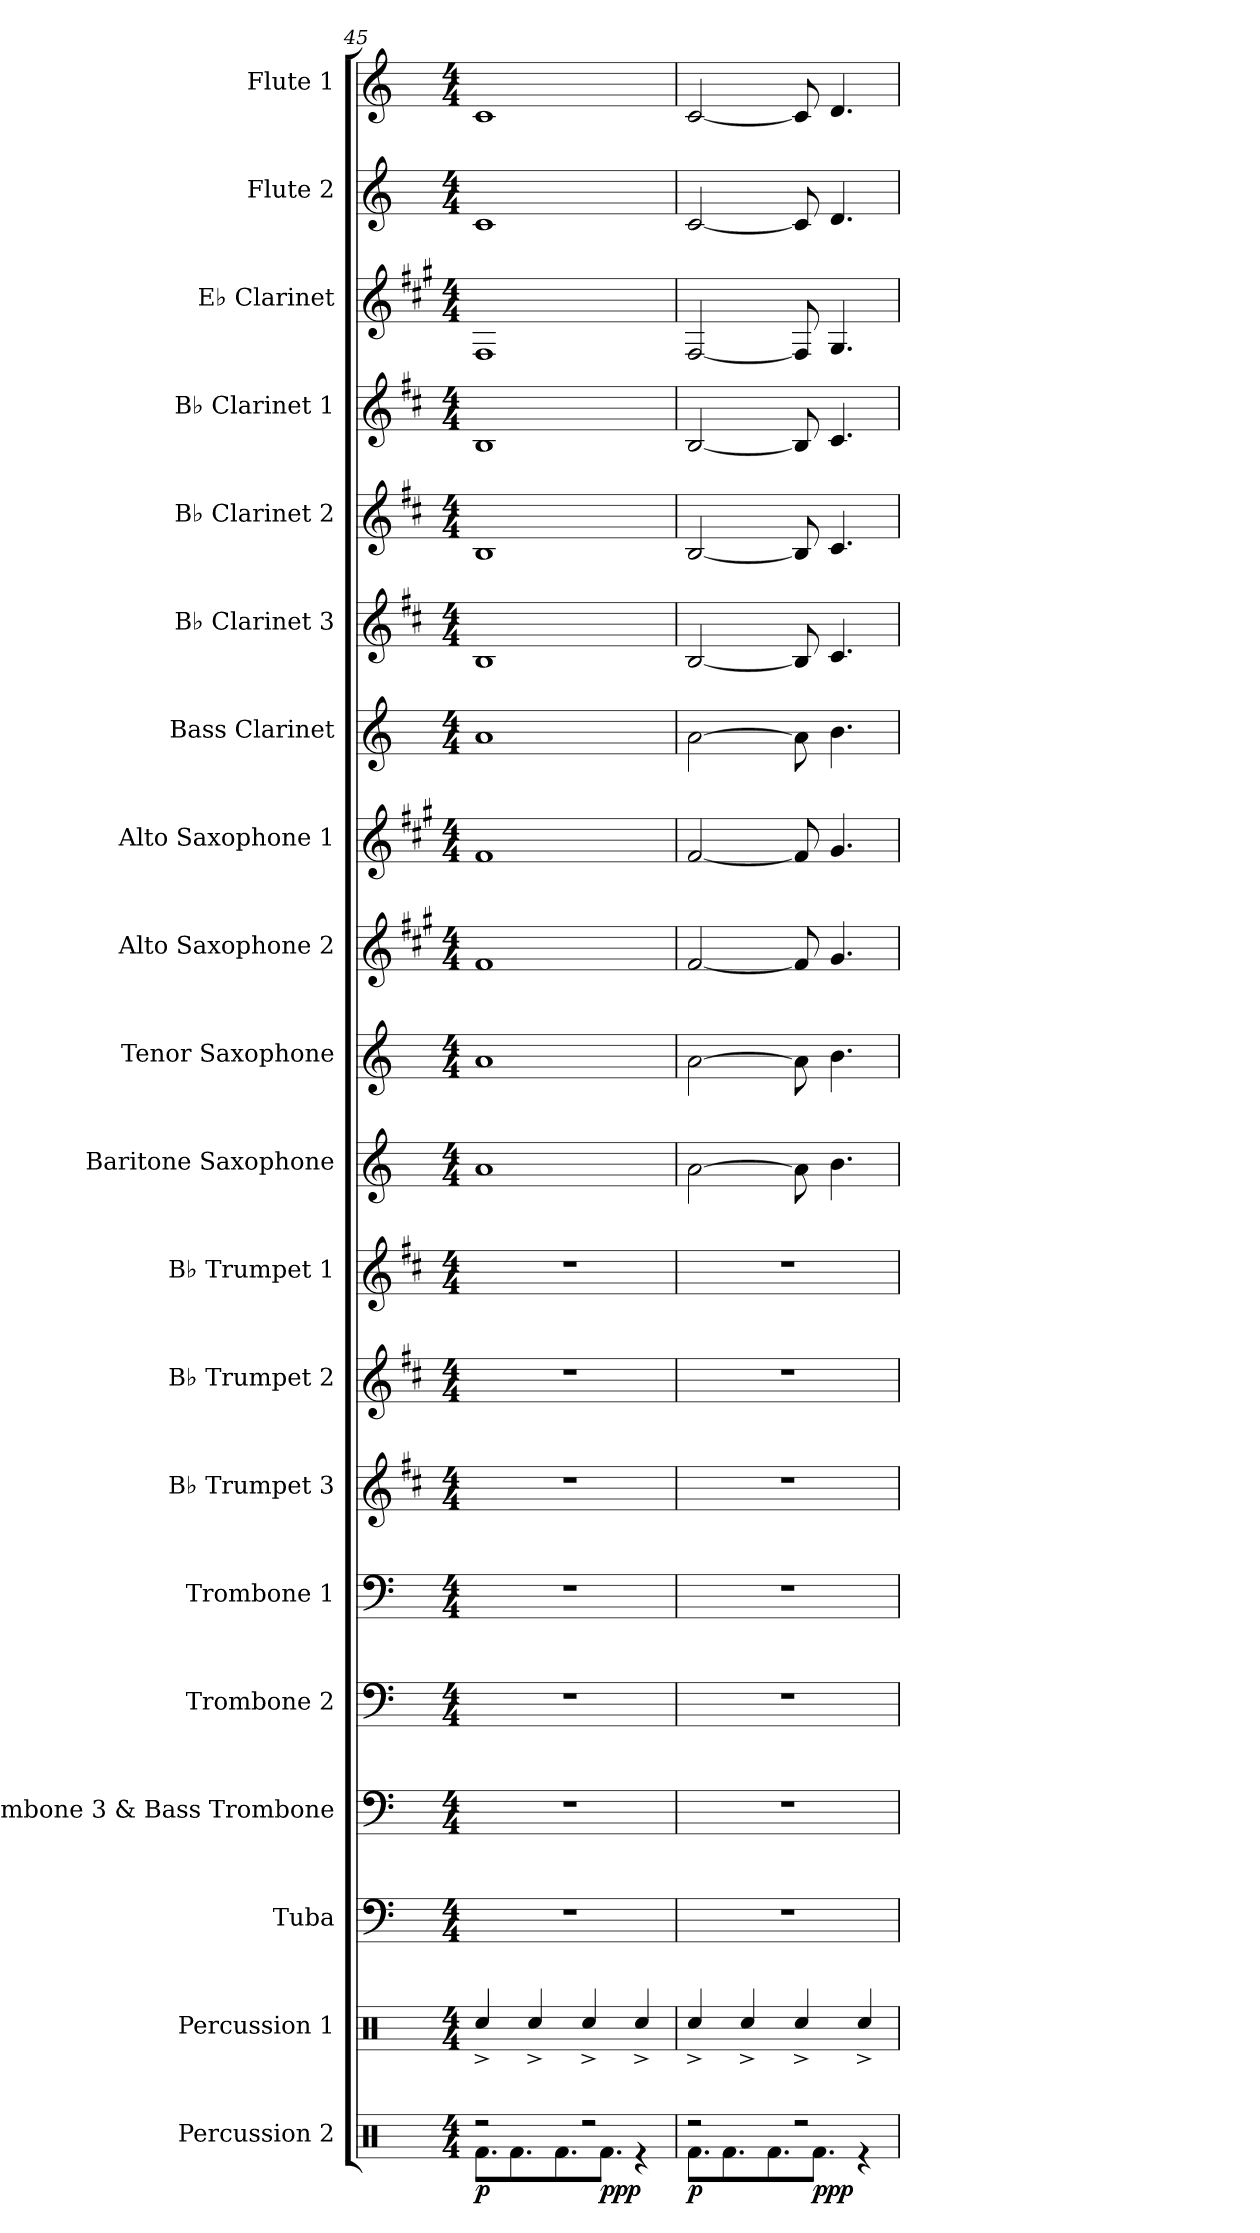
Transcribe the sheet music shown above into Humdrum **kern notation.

**kern	**dynam	**kern	**kern	**kern	**kern	**kern	**kern	**kern	**kern	**kern	**kern	**kern	**kern	**kern	**kern	**kern	**kern	**kern	**kern	**kern
*part20	*part20	*part19	*part18	*part17	*part16	*part15	*part14	*part13	*part12	*part11	*part10	*part9	*part8	*part7	*part6	*part5	*part4	*part3	*part2	*part1
*staff20	*staff20	*staff19	*staff18	*staff17	*staff16	*staff15	*staff14	*staff13	*staff12	*staff11	*staff10	*staff9	*staff8	*staff7	*staff6	*staff5	*staff4	*staff3	*staff2	*staff1
*I"Percussion 2	*	*I"Percussion 1	*I"Tuba	*I"Trombone 3 &amp; Bass Trombone	*I"Trombone 2	*I"Trombone 1	*I"B♭ Trumpet 3	*I"B♭ Trumpet 2	*I"B♭ Trumpet 1	*I"Baritone Saxophone	*I"Tenor Saxophone	*I"Alto Saxophone 2	*I"Alto Saxophone 1	*I"Bass Clarinet	*I"B♭ Clarinet 3	*I"B♭ Clarinet 2	*I"B♭ Clarinet 1	*I"E♭ Clarinet	*I"Flute 2	*I"Flute 1
*I'Perc. 2	*	*I'Perc. 1	*I'Tba.	*I'Tbn. 3 B. Tbn.	*I'Tbn. 2	*I'Tbn. 1	*I'B♭ Tpt. 3	*I'B♭ Tpt. 2	*I'B♭ Tpt. 1	*I'Bar. Sax.	*I'T. Sax.	*I'A. Sax. 2	*I'A. Sax. 1	*I'B. Cl.	*I'B♭ Cl. 3	*I'B♭ Cl. 2	*I'B♭ Cl. 1	*I'E♭ Cl.	*I'Fl. 2	*I'Fl. 1
*clefX	*	*clefX	*clefF4	*clefF4	*clefF4	*clefF4	*clefG2	*clefG2	*clefG2	*clefG2	*clefG2	*clefG2	*clefG2	*clefG2	*clefG2	*clefG2	*clefG2	*clefG2	*clefG2	*clefG2
*	*	*	*	*	*	*	*ITrd1c2	*ITrd1c2	*ITrd1c2	*ITrd12c21	*ITrd8c14	*ITrd5c9	*ITrd5c9	*ITrd8c14	*ITrd1c2	*ITrd1c2	*ITrd1c2	*ITrd-2c-3	*	*
*k[]	*	*k[]	*k[]	*k[]	*k[]	*k[]	*k[]	*k[]	*k[]	*k[]	*k[]	*k[]	*k[]	*k[]	*k[]	*k[]	*k[]	*k[]	*k[]	*k[]
*M4/4	*	*M4/4	*M4/4	*M4/4	*M4/4	*M4/4	*M4/4	*M4/4	*M4/4	*M4/4	*M4/4	*M4/4	*M4/4	*M4/4	*M4/4	*M4/4	*M4/4	*M4/4	*M4/4	*M4/4
=45	=45	=45	=45	=45	=45	=45	=45	=45	=45	=45	=45	=45	=45	=45	=45	=45	=45	=45	=45	=45
*^	*	*	*	*	*	*	*	*	*	*	*	*	*	*	*	*	*	*	*	*
!	!	!LO:DY:b	!	!	!	!	!	!	!	!	!	!	!	!	!	!	!	!	!	!	!
2r	8.Rf\L	p	4Rcc^/	1r	1r	1r	1r	1r	1r	1r	1A	1A	1A	1A	1A	1A	1A	1A	1A	1c	1c
.	8.Rf\	.	.	.	.	.	.	.	.	.	.	.	.	.	.	.	.	.	.	.	.
.	.	.	4Rcc^/	.	.	.	.	.	.	.	.	.	.	.	.	.	.	.	.	.	.
.	8.Rf\	.	.	.	.	.	.	.	.	.	.	.	.	.	.	.	.	.	.	.	.
2r	.	.	4Rcc^/	.	.	.	.	.	.	.	.	.	.	.	.	.	.	.	.	.	.
!	!	!LO:DY:b	!	!	!	!	!	!	!	!	!	!	!	!	!	!	!	!	!	!	!
.	8.Rf\J	ppp	.	.	.	.	.	.	.	.	.	.	.	.	.	.	.	.	.	.	.
.	4r	.	4Rcc^/	.	.	.	.	.	.	.	.	.	.	.	.	.	.	.	.	.	.
=46	=46	=46	=46	=46	=46	=46	=46	=46	=46	=46	=46	=46	=46	=46	=46	=46	=46	=46	=46	=46	=46
!	!	!LO:DY:b	!	!	!	!	!	!	!	!	!	!	!	!	!	!	!	!	!	!	!
2r	8.Rf\L	p	4Rcc^/	1r	1r	1r	1r	1r	1r	1r	[2A\	[2A\	[2A/	[2A/	[2A\	[2A/	[2A/	[2A/	[2A/	[2c/	[2c/
.	8.Rf\	.	.	.	.	.	.	.	.	.	.	.	.	.	.	.	.	.	.	.	.
.	.	.	4Rcc^/	.	.	.	.	.	.	.	.	.	.	.	.	.	.	.	.	.	.
.	8.Rf\	.	.	.	.	.	.	.	.	.	.	.	.	.	.	.	.	.	.	.	.
2r	.	.	4Rcc^/	.	.	.	.	.	.	.	8A\]	8A\]	8A/]	8A/]	8A\]	8A/]	8A/]	8A/]	8A/]	8c/]	8c/]
!	!	!LO:DY:b	!	!	!	!	!	!	!	!	!	!	!	!	!	!	!	!	!	!	!
.	8.Rf\J	ppp	.	.	.	.	.	.	.	.	.	.	.	.	.	.	.	.	.	.	.
.	.	.	.	.	.	.	.	.	.	.	4.B\	4.B\	4.B/	4.B/	4.B\	4.B/	4.B/	4.B/	4.B/	4.d/	4.d/
.	4r	.	4Rcc^/	.	.	.	.	.	.	.	.	.	.	.	.	.	.	.	.	.	.
*v	*v	*	*	*	*	*	*	*	*	*	*	*	*	*	*	*	*	*	*	*	*
=	=	=	=	=	=	=	=	=	=	=	=	=	=	=	=	=	=	=	=	=
*-	*-	*-	*-	*-	*-	*-	*-	*-	*-	*-	*-	*-	*-	*-	*-	*-	*-	*-	*-	*-
